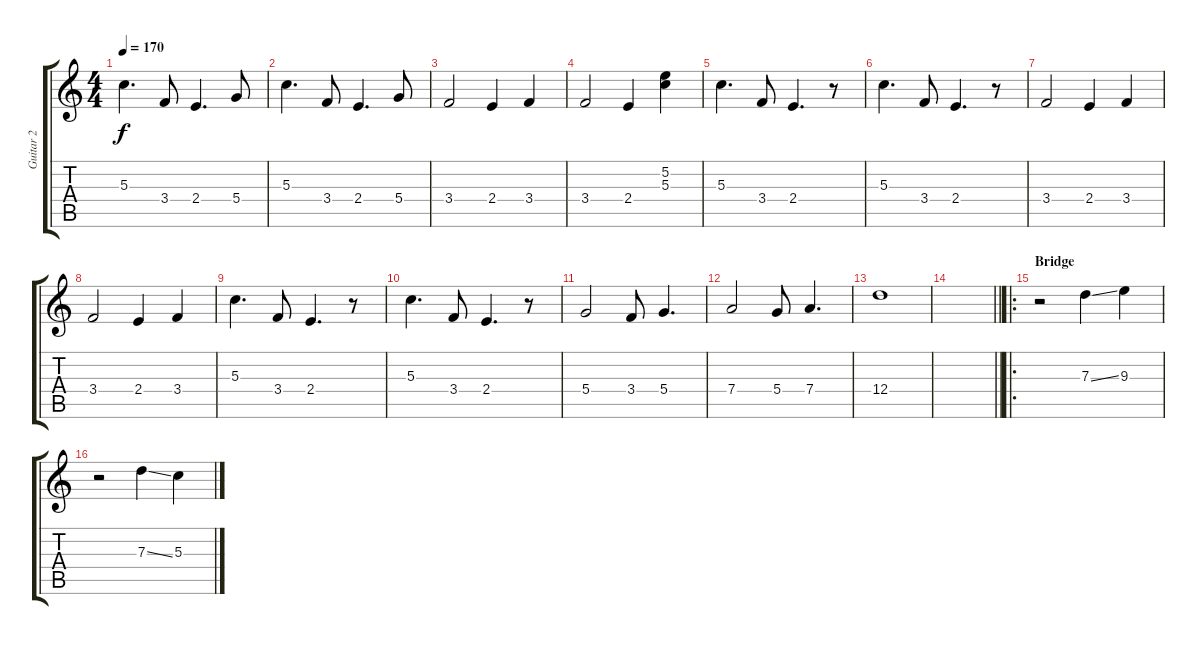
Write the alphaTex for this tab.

\track ("Guitar 2" "Guitar 2") {instrument distortionguitar}
\staff {score tabs}
\tuning (E4 B3 G3 D3 A2 E2) {hide}
\ts (4 4)
\tempo 170
\clef g2
\ks c
5.3.4{d dy f} 3.4.8 2.4.4{d} 5.4.8 |
5.3.4{d} 3.4.8 2.4.4{d} 5.4.8 |
3.4.2 2.4.4 3.4.4 |
3.4.2 2.4.4 (5.2 5.3).4 |
5.3.4{d} 3.4.8 2.4.4{d} r.8 |
5.3.4{d} 3.4.8 2.4.4{d} r.8 |
3.4.2 2.4.4 3.4.4 |
3.4.2 2.4.4 3.4.4 |
5.3.4{d} 3.4.8 2.4.4{d} r.8 |
5.3.4{d} 3.4.8 2.4.4{d} r.8 |
5.4.2 3.4.8 5.4.4{d} |
7.4.2 5.4.8 7.4.4{d} |
12.4.1 |
\barLineRight lightlight
|
\ro
\section ("" "Bridge")
r.2 7.3{ss}.4 9.3.4 |
r.2 7.3{ss}.4 5.3.4
